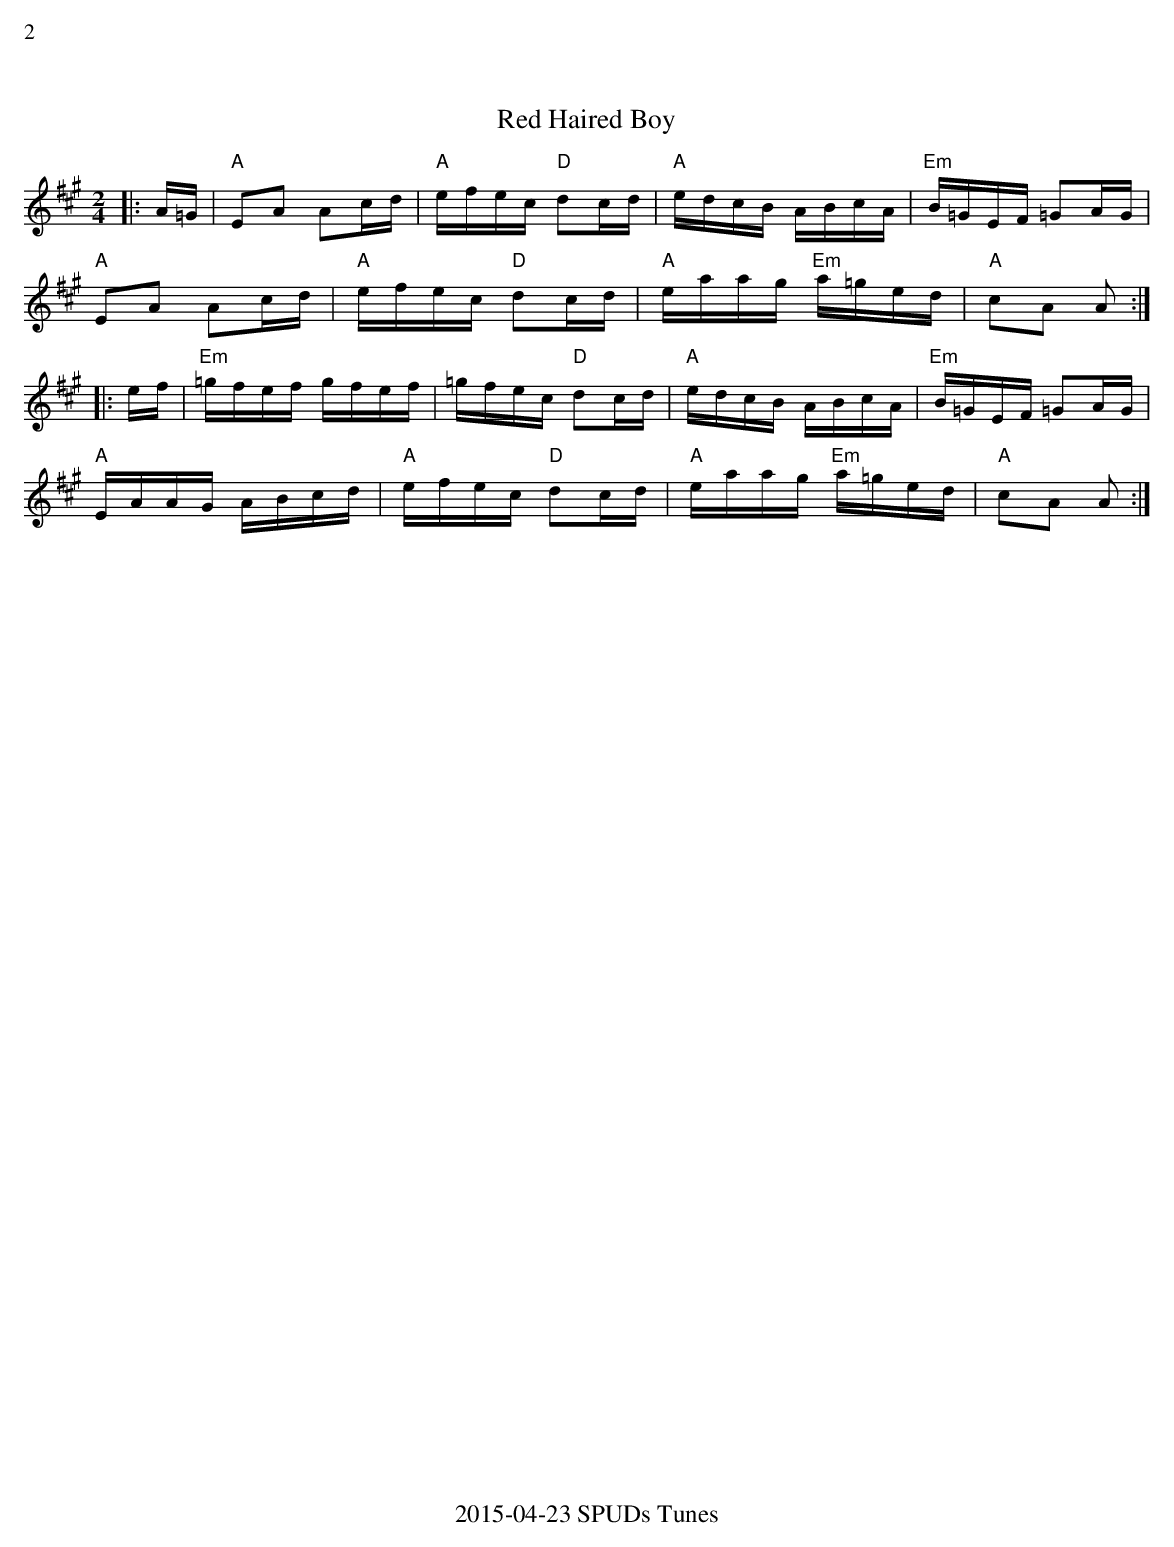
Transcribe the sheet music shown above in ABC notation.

X:1
%%text 2
T:Red Haired Boy
M:2/4
K:A
|:A=G|"A"E2A2 A2cd|"A"efec "D"d2cd|"A"edcB ABcA|"Em"B=GEF =G2AG|
"A"E2A2 A2cd|"A"efec "D"d2cd|"A"eaag "Em"a=ged|"A"c2A2 A2:|
|:ef|"Em"=gfef gfef|=gfec "D"d2cd|"A"edcB ABcA|"Em"B=GEF =G2AG|
"A"EAAG ABcd|"A"efec "D"d2cd|"A"eaag "Em"a=ged|"A"c2A2 A2:|
